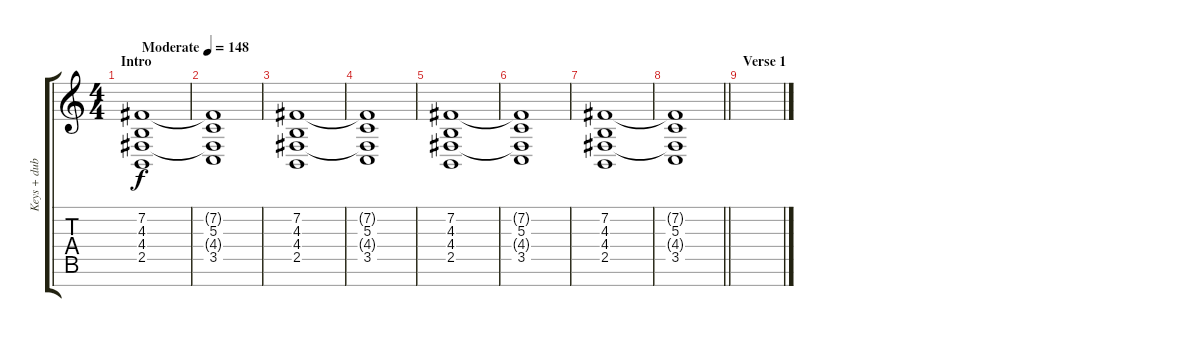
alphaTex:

\track ("Keys + dub" "Keys + dub") {instrument stringensemble1}
\staff {score tabs}
\tuning (E4 B3 G3 D3 A2 E2 B1) {hide}
\ts (4 4)
\section ("" "Intro")
\tempo (148 "Moderate")
\clef g2
\ks c
(7.2 4.3 4.4 2.5).1{dy f instrument stringensemble1} |
(7.2{t} 5.3 4.4{t} 3.5).1 |
(7.2 4.3 4.4 2.5).1 |
(7.2{t} 5.3 4.4{t} 3.5).1 |
(7.2 4.3 4.4 2.5).1 |
(7.2{t} 5.3 4.4{t} 3.5).1 |
(7.2 4.3 4.4 2.5).1 |
\barLineRight lightlight
(7.2{t} 5.3 4.4{t} 3.5).1 |
\section ("" "Verse 1")
